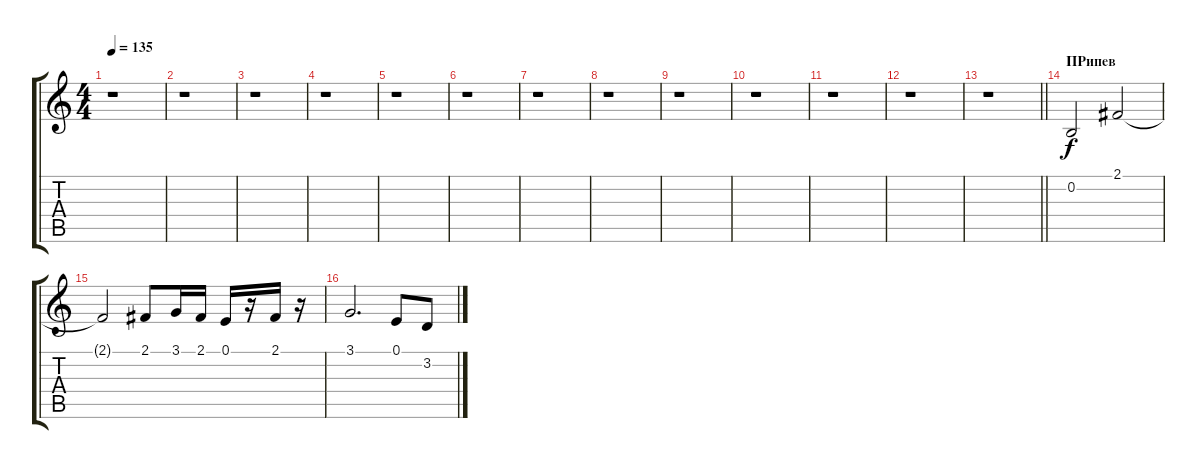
\track "" {instrument frenchhorn}
\staff {score tabs}
\tuning (E4 B3 G3 D3 A2 E2) {hide}
\ts (4 4)
\tempo 135
\clef g2
\ks c
r.1{dy f} |
r.1 |
r.1 |
r.1 |
r.1 |
r.1 |
r.1 |
r.1 |
r.1 |
r.1 |
r.1 |
r.1 |
\barLineRight lightlight
r.1 |
\section ("" "ПРипев")
0.2.2 2.1.2 |
2.1{t}.2 2.1.8 3.1.16 2.1.16 0.1.16 r.16 2.1.16 r.16 |
3.1.2{d} 0.1.8 3.2.8
